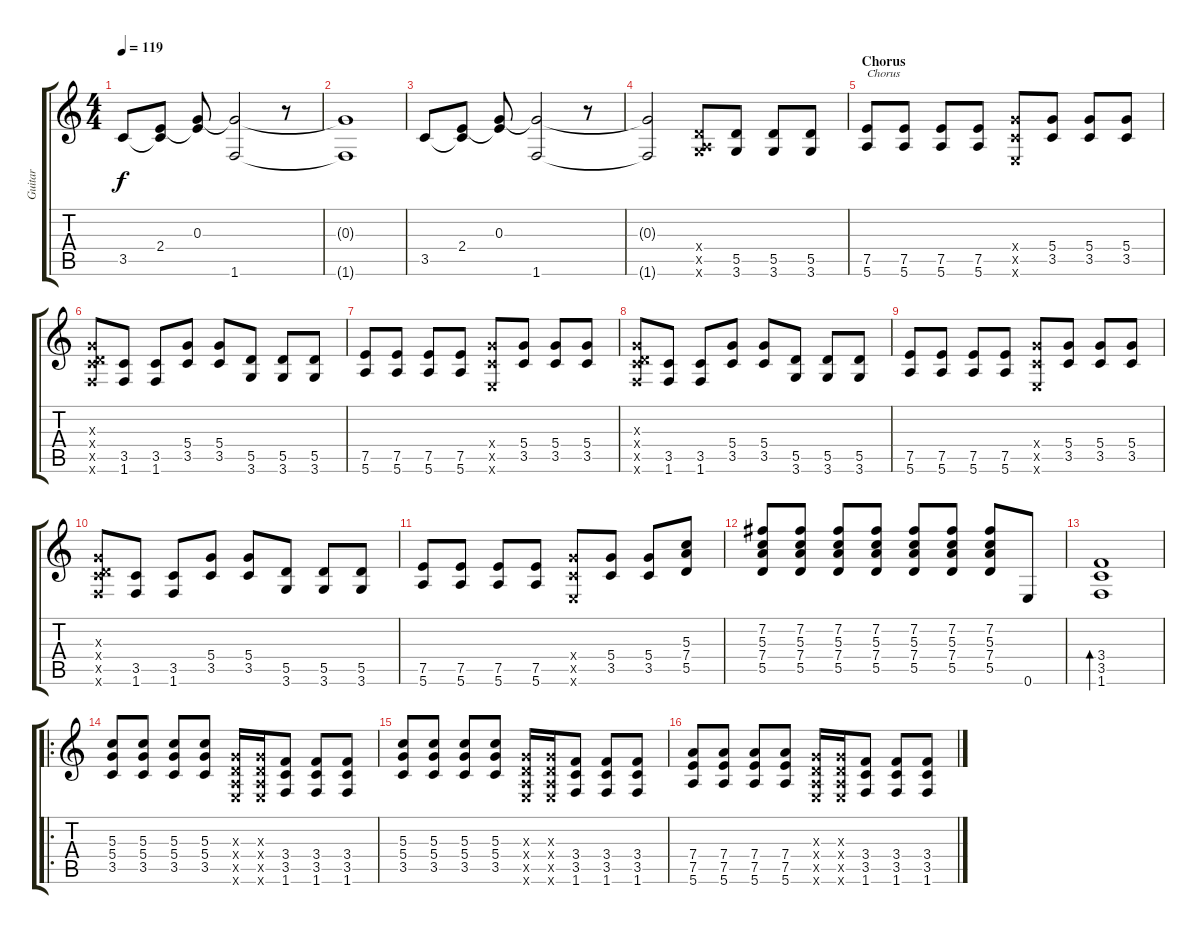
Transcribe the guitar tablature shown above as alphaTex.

\track ("Guitar" "Guitar") {instrument acousticguitarsteel}
\staff {score tabs}
\tuning (E4 B3 G3 D3 A2 E2) {hide}
\ts (4 4)
\tempo 119
\clef g2
\ks c
3.5.8{dy f} (2.4 3.5{t}).8 (0.3 2.4{t}).8 (0.3{t} 1.6).2 r.8 |
(0.3{t} 1.6{t}).1 |
3.5.8 (2.4 3.5{t}).8 (0.3 2.4{t}).8 (0.3{t} 1.6).2 r.8 |
(0.3{t} 1.6{t}).2 (0.4{x} 0.5{x} 3.6{x}).8 (5.5 3.6).8 (5.5 3.6).8 (5.5 3.6).8 |
\section ("" "Chorus")
(7.5 5.6).8{txt "Chorus"} (7.5 5.6).8 (7.5 5.6).8 (7.5 5.6).8 (5.4{x} 3.5{x} 0.6{x}).8 (5.4 3.5).8 (5.4 3.5).8 (5.4 3.5).8 |
(0.3{x} 0.4{x} 3.5{x} 1.6{x}).8 (3.5 1.6).8 (3.5 1.6).8 (5.4 3.5).8 (5.4 3.5).8 (5.5 3.6).8 (5.5 3.6).8 (5.5 3.6).8 |
(7.5 5.6).8 (7.5 5.6).8 (7.5 5.6).8 (7.5 5.6).8 (5.4{x} 3.5{x} 0.6{x}).8 (5.4 3.5).8 (5.4 3.5).8 (5.4 3.5).8 |
(0.3{x} 0.4{x} 3.5{x} 1.6{x}).8 (3.5 1.6).8 (3.5 1.6).8 (5.4 3.5).8 (5.4 3.5).8 (5.5 3.6).8 (5.5 3.6).8 (5.5 3.6).8 |
(7.5 5.6).8 (7.5 5.6).8 (7.5 5.6).8 (7.5 5.6).8 (5.4{x} 3.5{x} 0.6{x}).8 (5.4 3.5).8 (5.4 3.5).8 (5.4 3.5).8 |
(0.3{x} 0.4{x} 3.5{x} 1.6{x}).8 (3.5 1.6).8 (3.5 1.6).8 (5.4 3.5).8 (5.4 3.5).8 (5.5 3.6).8 (5.5 3.6).8 (5.5 3.6).8 |
(7.5 5.6).8 (7.5 5.6).8 (7.5 5.6).8 (7.5 5.6).8 (5.4{x} 3.5{x} 0.6{x}).8 (5.4 3.5).8 (5.4 3.5).8 (5.3 7.4 5.5).8 |
(7.2 5.3 7.4 5.5).8 (7.2 5.3 7.4 5.5).8 (7.2 5.3 7.4 5.5).8 (7.2 5.3 7.4 5.5).8 (7.2 5.3 7.4 5.5).8 (7.2 5.3 7.4 5.5).8 (7.2 5.3 7.4 5.5).8 0.6.8 |
(3.4 3.5 1.6).1{bd 60} |
\ro
(5.3 5.4 3.5).8 (5.3 5.4 3.5).8 (5.3 5.4 3.5).8 (5.3 5.4 3.5).8 (0.3{x} 0.4{x} 0.5{x} 0.6{x}).16 (0.3{x} 0.4{x} 0.5{x} 0.6{x}).16 (3.4 3.5 1.6).8 (3.4 3.5 1.6).8 (3.4 3.5 1.6).8 |
(5.3 5.4 3.5).8 (5.3 5.4 3.5).8 (5.3 5.4 3.5).8 (5.3 5.4 3.5).8 (0.3{x} 0.4{x} 0.5{x} 0.6{x}).16 (0.3{x} 0.4{x} 0.5{x} 0.6{x}).16 (3.4 3.5 1.6).8 (3.4 3.5 1.6).8 (3.4 3.5 1.6).8 |
(7.4 7.5 5.6).8 (7.4 7.5 5.6).8 (7.4 7.5 5.6).8 (7.4 7.5 5.6).8 (0.3{x} 0.4{x} 0.5{x} 0.6{x}).16 (0.3{x} 0.4{x} 0.5{x} 0.6{x}).16 (3.4 3.5 1.6).8 (3.4 3.5 1.6).8 (3.4 3.5 1.6).8
